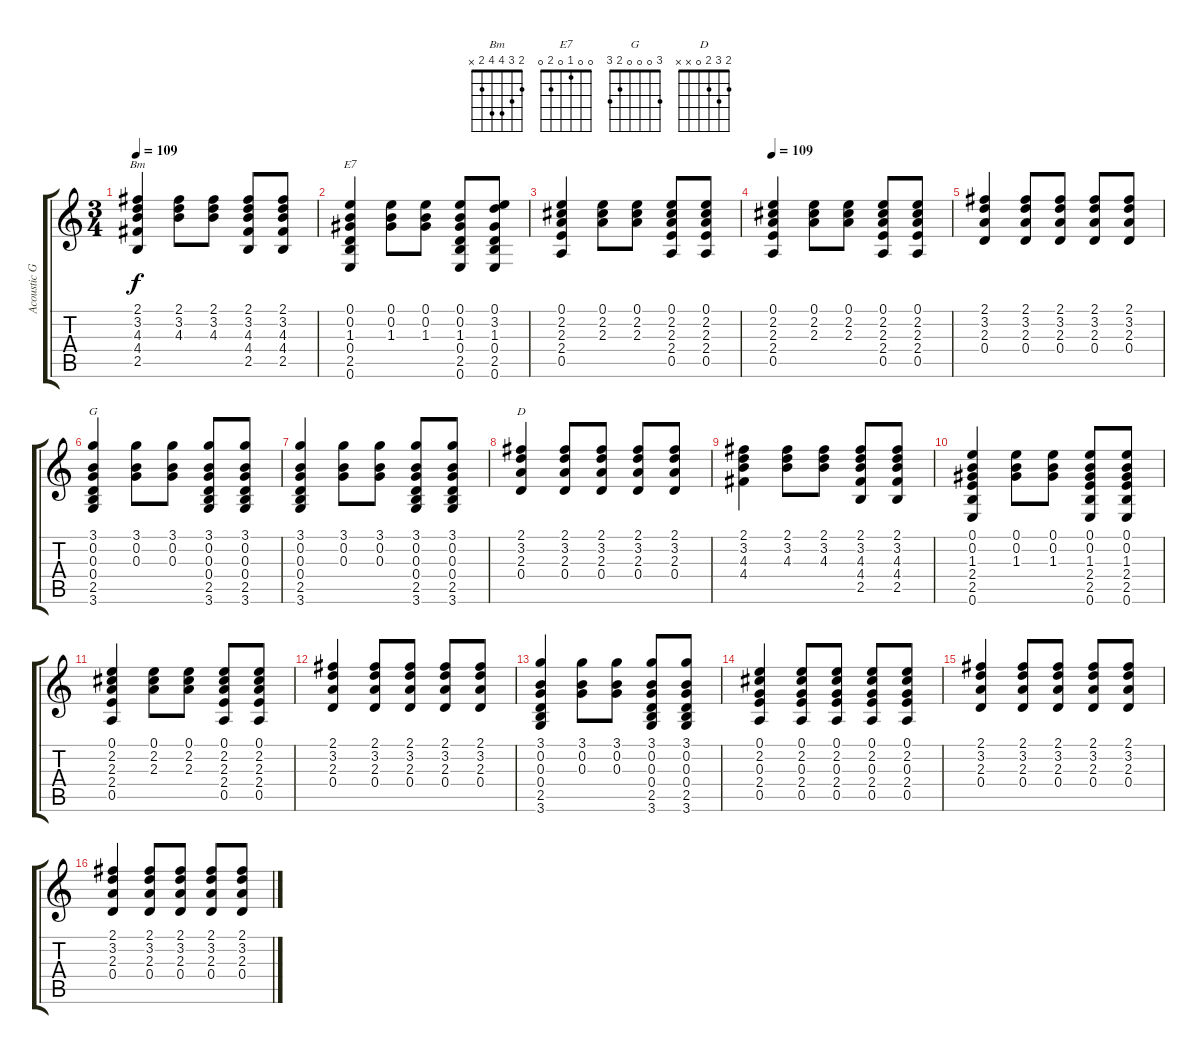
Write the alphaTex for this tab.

\track ("Acoustic Guitar" "Acoustic G") {instrument acousticguitarsteel}
\staff {score tabs}
\tuning (E4 B3 G3 D3 A2 E2) {hide}
\chord ("Bm" 2 3 4 4 2 x)
\chord ("E7" 0 0 1 0 2 0)
\chord ("G" 3 0 0 0 2 3)
\chord ("D" 2 3 2 0 x x)
\ts (3 4)
\tempo 109
\clef g2
\ks c
(2.1 3.2 4.3 4.4 2.5).4{ch "Bm" dy f} (2.1 3.2 4.3).8 (2.1 3.2 4.3).8 (2.1 3.2 4.3 4.4 2.5).8 (2.1 3.2 4.3 4.4 2.5).8 |
(0.1 0.2 1.3 0.4 2.5 0.6).4{ch "E7"} (0.1 0.2 1.3).8 (0.1 0.2 1.3).8 (0.1 0.2 1.3 0.4 2.5 0.6).8 (0.1 3.2 1.3 0.4 2.5 0.6).8 |
(0.1 2.2 2.3 2.4 0.5).4 (0.1 2.2 2.3).8 (0.1 2.2 2.3).8 (0.1 2.2 2.3 2.4 0.5).8 (0.1 2.2 2.3 2.4 0.5).8 |
\tempo 109
(0.1 2.2 2.3 2.4 0.5).4 (0.1 2.2 2.3).8 (0.1 2.2 2.3).8 (0.1 2.2 2.3 2.4 0.5).8 (0.1 2.2 2.3 2.4 0.5).8 |
(2.1 3.2 2.3 0.4).4 (2.1 3.2 2.3 0.4).8 (2.1 3.2 2.3 0.4).8 (2.1 3.2 2.3 0.4).8 (2.1 3.2 2.3 0.4).8 |
(3.1 0.2 0.3 0.4 2.5 3.6).4{ch "G"} (3.1 0.2 0.3).8 (3.1 0.2 0.3).8 (3.1 0.2 0.3 0.4 2.5 3.6).8 (3.1 0.2 0.3 0.4 2.5 3.6).8 |
(3.1 0.2 0.3 0.4 2.5 3.6).4 (3.1 0.2 0.3).8 (3.1 0.2 0.3).8 (3.1 0.2 0.3 0.4 2.5 3.6).8 (3.1 0.2 0.3 0.4 2.5 3.6).8 |
(2.1 3.2 2.3 0.4).4{ch "D"} (2.1 3.2 2.3 0.4).8 (2.1 3.2 2.3 0.4).8 (2.1 3.2 2.3 0.4).8 (2.1 3.2 2.3 0.4).8 |
(2.1 3.2 4.3 4.4).4 (2.1 3.2 4.3).8 (2.1 3.2 4.3).8 (2.1 3.2 4.3 4.4 2.5).8 (2.1 3.2 4.3 4.4 2.5).8 |
(0.1 0.2 1.3 2.4 2.5 0.6).4 (0.1 0.2 1.3).8 (0.1 0.2 1.3).8 (0.1 0.2 1.3 2.4 2.5 0.6).8 (0.1 0.2 1.3 2.4 2.5 0.6).8 |
(0.1 2.2 2.3 2.4 0.5).4 (0.1 2.2 2.3).8 (0.1 2.2 2.3).8 (0.1 2.2 2.3 2.4 0.5).8 (0.1 2.2 2.3 2.4 0.5).8 |
(2.1 3.2 2.3 0.4).4 (2.1 3.2 2.3 0.4).8 (2.1 3.2 2.3 0.4).8 (2.1 3.2 2.3 0.4).8 (2.1 3.2 2.3 0.4).8 |
(3.1 0.2 0.3 0.4 2.5 3.6).4 (3.1 0.2 0.3).8 (3.1 0.2 0.3).8 (3.1 0.2 0.3 0.4 2.5 3.6).8 (3.1 0.2 0.3 0.4 2.5 3.6).8 |
(0.1 2.2 0.3 2.4 0.5).4 (0.1 2.2 0.3 2.4 0.5).8 (0.1 2.2 0.3 2.4 0.5).8 (0.1 2.2 0.3 2.4 0.5).8 (0.1 2.2 0.3 2.4 0.5).8 |
(2.1 3.2 2.3 0.4).4 (2.1 3.2 2.3 0.4).8 (2.1 3.2 2.3 0.4).8 (2.1 3.2 2.3 0.4).8 (2.1 3.2 2.3 0.4).8 |
(2.1 3.2 2.3 0.4).4 (2.1 3.2 2.3 0.4).8 (2.1 3.2 2.3 0.4).8 (2.1 3.2 2.3 0.4).8 (2.1 3.2 2.3 0.4).8
